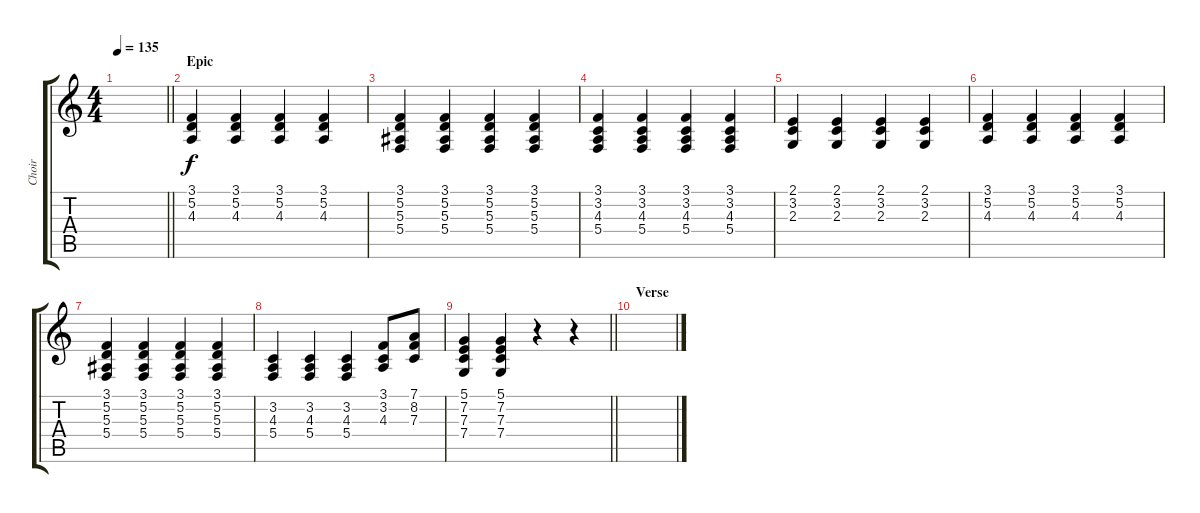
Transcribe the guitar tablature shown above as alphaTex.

\track ("Choir" "Choir") {instrument choiraahs}
\staff {score tabs}
\tuning (D4 A3 F3 C3 G2 C2) {hide}
\ts (4 4)
\tempo 135
\clef g2
\barLineRight lightlight
\ks aminor
|
\section ("" "Epic")
(3.1 5.2 4.3).4 (3.1 5.2 4.3).4 (3.1 5.2 4.3).4 (3.1 5.2 4.3).4 |
(3.1 5.2 5.3 5.4).4 (3.1 5.2 5.3 5.4).4 (3.1 5.2 5.3 5.4).4 (3.1 5.2 5.3 5.4).4 |
(3.1 3.2 4.3 5.4).4 (3.1 3.2 4.3 5.4).4 (3.1 3.2 4.3 5.4).4 (3.1 3.2 4.3 5.4).4 |
(2.1 3.2 2.3).4 (2.1 3.2 2.3).4 (2.1 3.2 2.3).4 (2.1 3.2 2.3).4 |
(3.1 5.2 4.3).4 (3.1 5.2 4.3).4 (3.1 5.2 4.3).4 (3.1 5.2 4.3).4 |
(3.1 5.2 5.3 5.4).4 (3.1 5.2 5.3 5.4).4 (3.1 5.2 5.3 5.4).4 (3.1 5.2 5.3 5.4).4 |
(3.2 4.3 5.4).4 (3.2 4.3 5.4).4 (3.2 4.3 5.4).4 (3.1 3.2 4.3).8 (7.1 8.2 7.3).8 |
\barLineRight lightlight
(5.1 7.2 7.3 7.4).4 (5.1 7.2 7.3 7.4).4 r.4 r.4 |
\section ("" "Verse")
